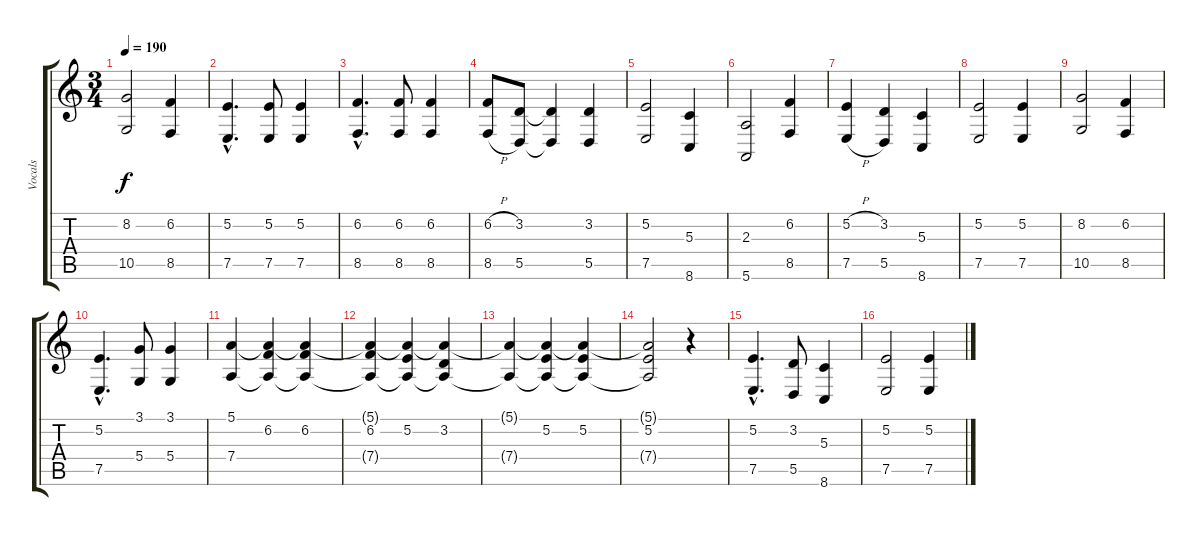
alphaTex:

\track ("Vocals" "Vocals") {instrument tenorsax}
\staff {score tabs}
\tuning (E4 B3 G3 D3 A2 E2) {hide}
\ts (3 4)
\tempo 190
\clef g2
\ks c
(8.2 10.5).2{dy f} (6.2 8.5).4 |
(5.2{hac} 7.5{hac}).4{d} (5.2 7.5).8 (5.2 7.5).4 |
(6.2{hac} 8.5{hac}).4{d} (6.2 8.5).8 (6.2 8.5).4 |
(6.2{h} 8.5{h}).8 (3.2 5.5).8 (3.2{t} 5.5{t}).4 (3.2 5.5).4 |
(5.2 7.5).2 (5.3 8.6).4 |
(2.3 5.6).2 (6.2 8.5).4 |
(5.2{h} 7.5{h}).4 (3.2 5.5).4 (5.3 8.6).4 |
(5.2 7.5).2 (5.2 7.5).4 |
(8.2 10.5).2 (6.2 8.5).4 |
(5.2{hac} 7.5{hac}).4{d} (3.1 5.4).8 (3.1 5.4).4 |
(5.1 7.4).4 (5.1{t} 6.2 7.4{t}).4 (5.1{t} 6.2 7.4{t}).4 |
(5.1{t} 6.2 7.4{t}).4 (5.1{t} 5.2 7.4{t}).4 (5.1{t} 3.2 7.4{t}).4 |
(5.1{t} 7.4{t}).4 (5.1{t} 5.2 7.4{t}).4 (5.1{t} 5.2 7.4{t}).4 |
(5.1{t} 5.2 7.4{t}).2 r.4 |
(5.2{hac} 7.5{hac}).4{d} (3.2 5.5).8 (5.3 8.6).4 |
(5.2 7.5).2 (5.2 7.5).4
